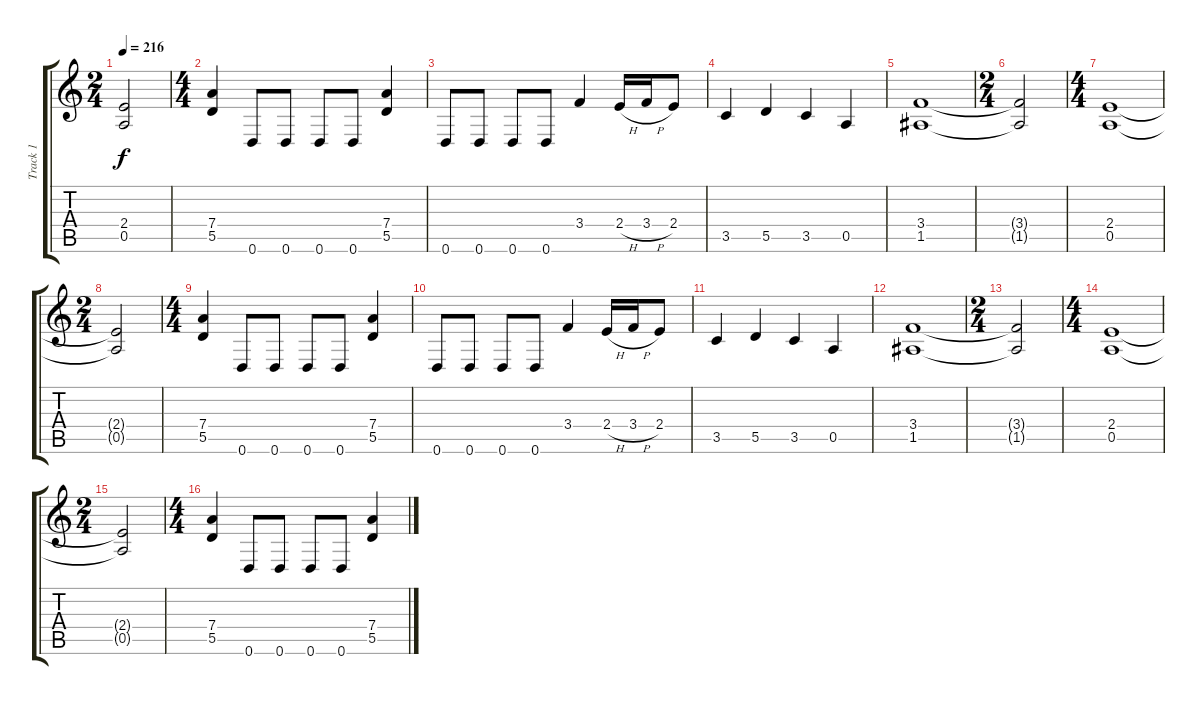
\track ("Track 1" "Track 1") {instrument distortionguitar}
\staff {score tabs}
\tuning (E4 B3 G3 D3 A2 D2) {hide}
\ts (2 4)
\tempo 216
\clef g2
\ks c
(2.4{t} 0.5{t}).2{dy f} |
\ts (4 4)
(7.4 5.5).4 0.6.8 0.6.8 0.6.8 0.6.8 (7.4 5.5).4 |
0.6.8 0.6.8 0.6.8 0.6.8 3.4.4 2.4{h}.16 3.4{h}.16 2.4.8 |
3.5.4 5.5.4 3.5.4 0.5.4 |
(3.4 1.5).1 |
\ts (2 4)
(3.4{t} 1.5{t}).2 |
\ts (4 4)
(2.4 0.5).1 |
\ts (2 4)
(2.4{t} 0.5{t}).2 |
\ts (4 4)
(7.4 5.5).4 0.6.8 0.6.8 0.6.8 0.6.8 (7.4 5.5).4 |
0.6.8 0.6.8 0.6.8 0.6.8 3.4.4 2.4{h}.16 3.4{h}.16 2.4.8 |
3.5.4 5.5.4 3.5.4 0.5.4 |
(3.4 1.5).1 |
\ts (2 4)
(3.4{t} 1.5{t}).2 |
\ts (4 4)
(2.4 0.5).1 |
\ts (2 4)
(2.4{t} 0.5{t}).2 |
\ts (4 4)
(7.4 5.5).4 0.6.8 0.6.8 0.6.8 0.6.8 (7.4 5.5).4
